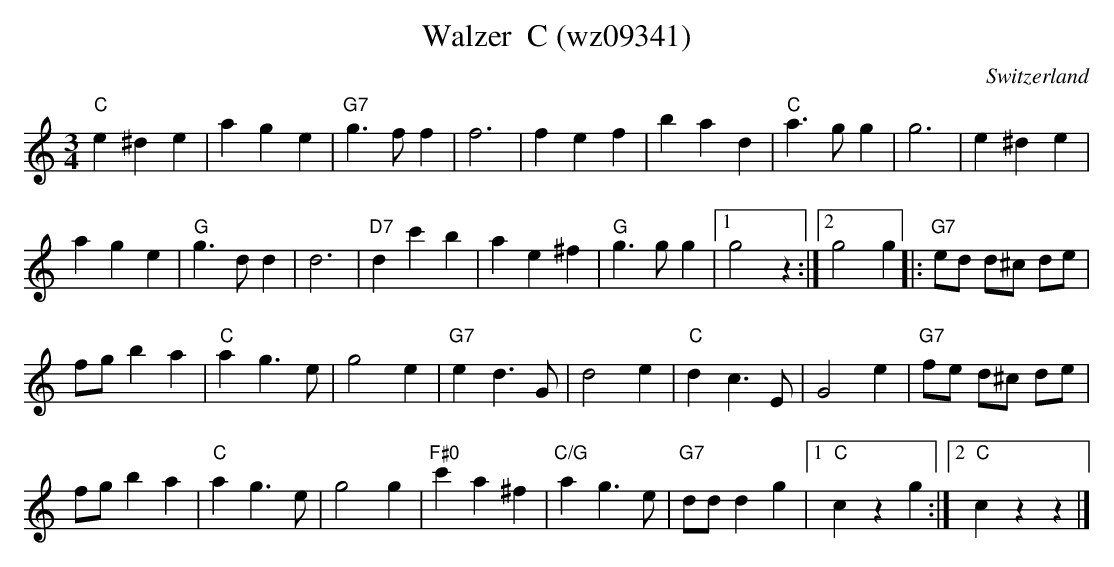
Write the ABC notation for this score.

X:1
T:Walzer  C (wz09341)
M:3/4
L:1/4
O:Switzerland
K:C major
"C"e^de | age | "G7"g>ff | f3 | fef | bad | "C"a>gg | g3 | e^de |
age | "G"g>dd | d3 | "D7"dc'b | ae^f | "G"g>gg |1 g2z :|2 g2g |: "G7"e/d/ d/^c/ d/e/ |
f/g/ ba | "C"ag>e | g2e | "G7"ed>G | d2e | "C"dc>E | G2e | "G7"f/e/ d/^c/ d/e/ |
f/g/ba | "C"ag>e | g2g | "F#0"c'a^f | "C/G"ag>e | "G7"d/d/dg |1 "C"czg :|2 "C"czz |]
